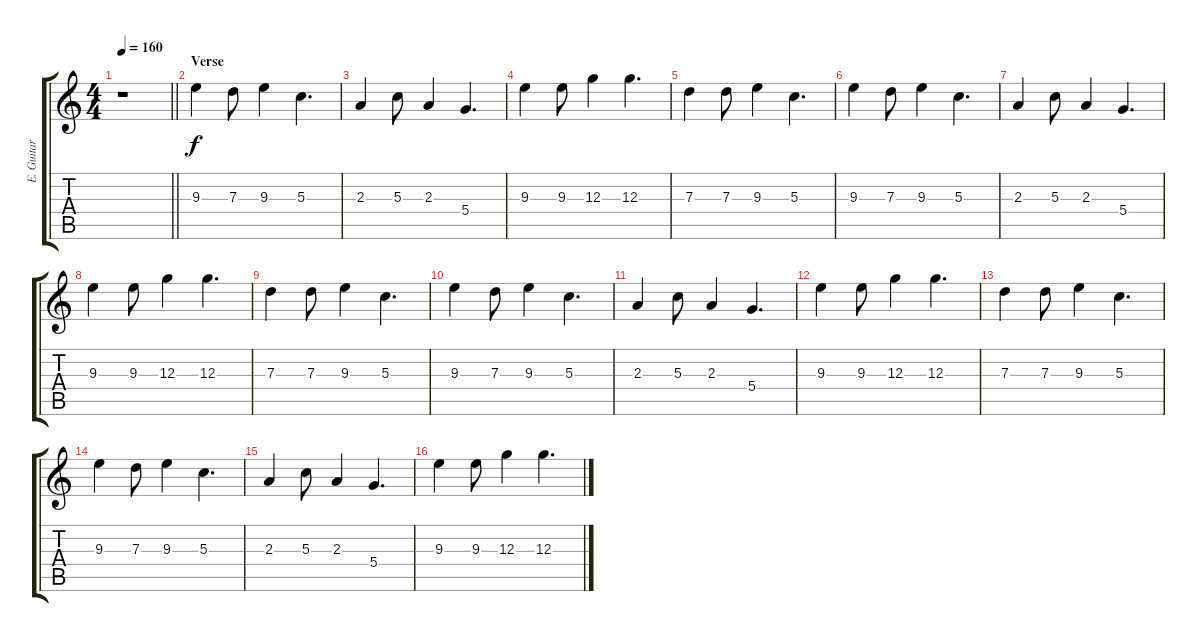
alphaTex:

\track ("E. Guitar" "E. Guitar") {instrument distortionguitar}
\staff {score tabs}
\tuning (E4 B3 G3 D3 A2 E2) {hide}
\ts (4 4)
\tempo 160
\clef g2
\barLineRight lightlight
\ks c
r.1{dy f} |
\section ("" "Verse")
9.3.4 7.3.8 9.3.4 5.3.4{d} |
2.3.4 5.3.8 2.3.4 5.4.4{d} |
9.3.4 9.3.8 12.3.4 12.3.4{d} |
7.3.4 7.3.8 9.3.4 5.3.4{d} |
9.3.4 7.3.8 9.3.4 5.3.4{d} |
2.3.4 5.3.8 2.3.4 5.4.4{d} |
9.3.4 9.3.8 12.3.4 12.3.4{d} |
7.3.4 7.3.8 9.3.4 5.3.4{d} |
9.3.4 7.3.8 9.3.4 5.3.4{d} |
2.3.4 5.3.8 2.3.4 5.4.4{d} |
9.3.4 9.3.8 12.3.4 12.3.4{d} |
7.3.4 7.3.8 9.3.4 5.3.4{d} |
9.3.4 7.3.8 9.3.4 5.3.4{d} |
2.3.4 5.3.8 2.3.4 5.4.4{d} |
9.3.4 9.3.8 12.3.4 12.3.4{d}
